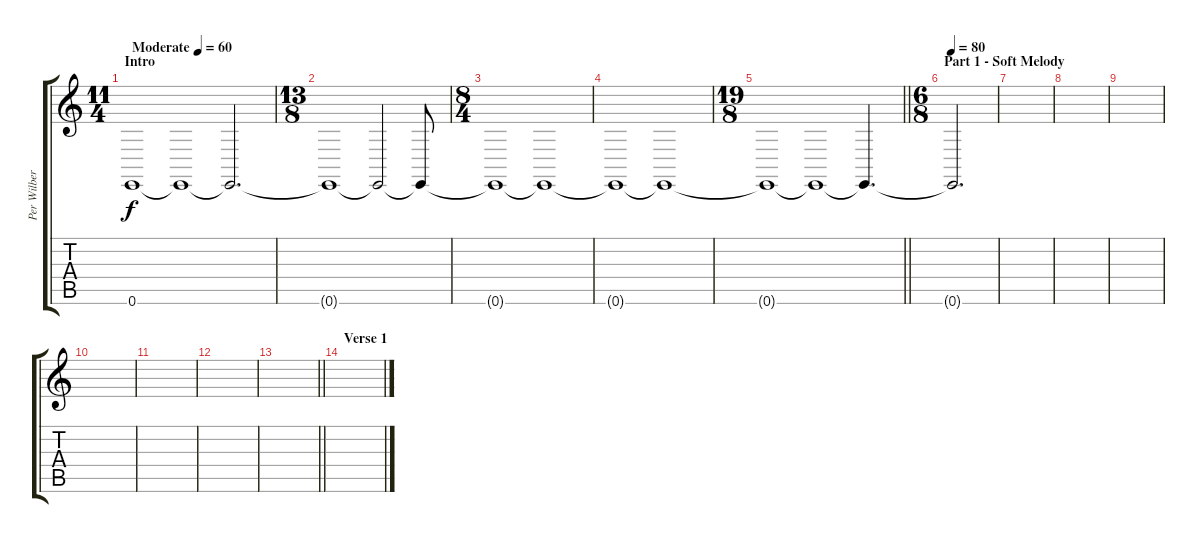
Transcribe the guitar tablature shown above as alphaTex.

\track ("Per Wilberg" "Per Wilber") {instrument percussiveorgan}
\staff {score tabs}
\tuning (E4 B3 G3 D3 A2 E2) {hide}
\ts (11 4)
\section ("" "Intro")
\tempo (60 "Moderate")
\clef g2
\ks c
0.6.1{dy f instrument percussiveorgan} 0.6{t}.1 0.6{t}.2{d} |
\ts (13 8)
0.6{t}.1 0.6{t}.2 0.6{t}.8 |
\ts (8 4)
0.6{t}.1 0.6{t}.1 |
0.6{t}.1 0.6{t}.1 |
\ts (19 8)
\barLineRight lightlight
0.6{t}.1 0.6{t}.1 0.6{t}.4{d volume 0} |
\ts (6 8)
\section ("" "Part 1 - Soft Melody")
\tempo 80
0.6{t}.2{d} |
|
|
|
|
|
|
\barLineRight lightlight
|
\section ("" "Verse 1")
